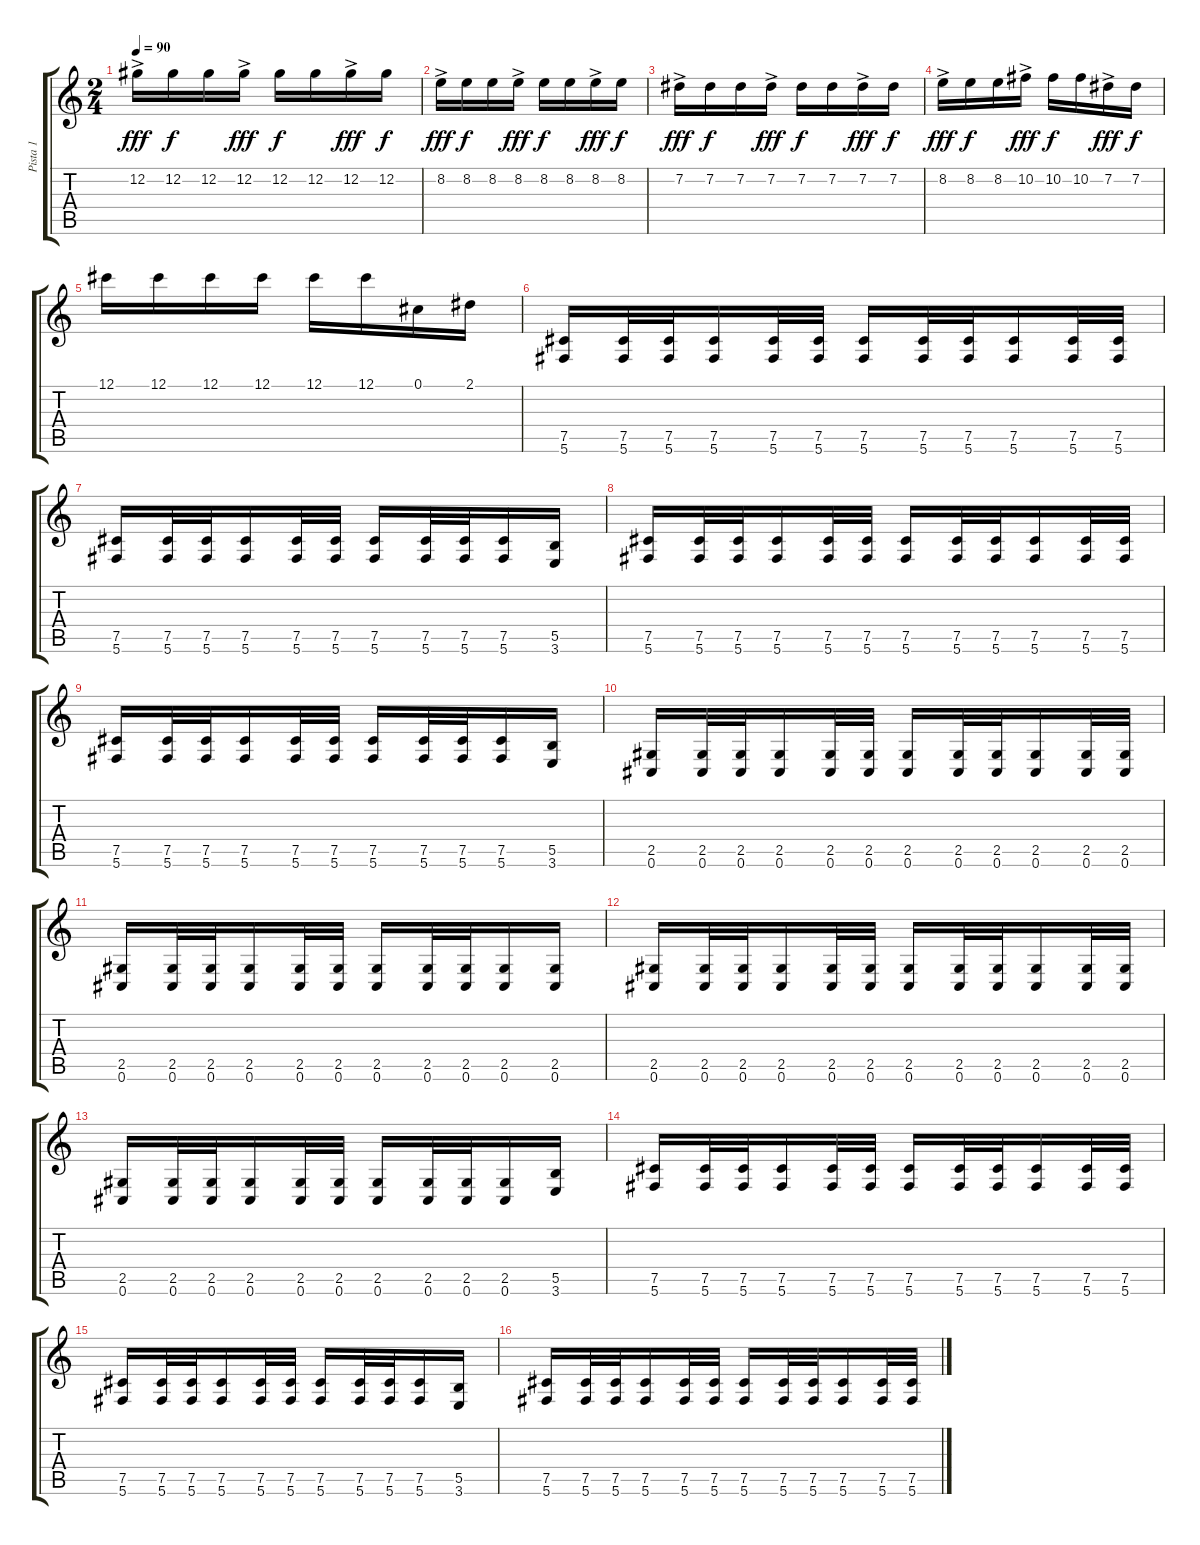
\track ("Pista 1" "Pista 1") {instrument distortionguitar}
\staff {score tabs}
\tuning (Db4 Ab3 E3 B2 Gb2 Db2) {hide}
\ts (2 4)
\tempo 90
\clef g2
\ks c
12.2{ac}.16{dy fff} 12.2.16{dy f} 12.2.16 12.2{ac}.16{dy fff} 12.2.16{dy f} 12.2.16 12.2{ac}.16{dy fff} 12.2.16{dy f} |
8.2{ac}.16{dy fff} 8.2.16{dy f} 8.2.16 8.2{ac}.16{dy fff} 8.2.16{dy f} 8.2.16 8.2{ac}.16{dy fff} 8.2.16{dy f} |
7.2{ac}.16{dy fff} 7.2.16{dy f} 7.2.16 7.2{ac}.16{dy fff} 7.2.16{dy f} 7.2.16 7.2{ac}.16{dy fff} 7.2.16{dy f} |
8.2{ac}.16{dy fff} 8.2.16{dy f} 8.2.16 10.2{ac}.16{dy fff} 10.2.16{dy f} 10.2.16 7.2{ac}.16{dy fff} 7.2.16{dy f} |
12.1.16 12.1.16 12.1.16 12.1.16 12.1.16 12.1.16 0.1.16{volume 16} 2.1.16 |
(7.5 5.6).16{volume 13} (7.5 5.6).32 (7.5 5.6).32 (7.5 5.6).16 (7.5 5.6).32 (7.5 5.6).32 (7.5 5.6).16 (7.5 5.6).32 (7.5 5.6).32 (7.5 5.6).16 (7.5 5.6).32 (7.5 5.6).32 |
(7.5 5.6).16 (7.5 5.6).32 (7.5 5.6).32 (7.5 5.6).16 (7.5 5.6).32 (7.5 5.6).32 (7.5 5.6).16 (7.5 5.6).32 (7.5 5.6).32 (7.5 5.6).16 (5.5 3.6).16 |
(7.5 5.6).16 (7.5 5.6).32 (7.5 5.6).32 (7.5 5.6).16 (7.5 5.6).32 (7.5 5.6).32 (7.5 5.6).16 (7.5 5.6).32 (7.5 5.6).32 (7.5 5.6).16 (7.5 5.6).32 (7.5 5.6).32 |
(7.5 5.6).16 (7.5 5.6).32 (7.5 5.6).32 (7.5 5.6).16 (7.5 5.6).32 (7.5 5.6).32 (7.5 5.6).16 (7.5 5.6).32 (7.5 5.6).32 (7.5 5.6).16 (5.5 3.6).16 |
(2.5 0.6).16 (2.5 0.6).32 (2.5 0.6).32 (2.5 0.6).16 (2.5 0.6).32 (2.5 0.6).32 (2.5 0.6).16 (2.5 0.6).32 (2.5 0.6).32 (2.5 0.6).16 (2.5 0.6).32 (2.5 0.6).32 |
(2.5 0.6).16 (2.5 0.6).32 (2.5 0.6).32 (2.5 0.6).16 (2.5 0.6).32 (2.5 0.6).32 (2.5 0.6).16 (2.5 0.6).32 (2.5 0.6).32 (2.5 0.6).16 (2.5 0.6).16 |
(2.5 0.6).16 (2.5 0.6).32 (2.5 0.6).32 (2.5 0.6).16 (2.5 0.6).32 (2.5 0.6).32 (2.5 0.6).16 (2.5 0.6).32 (2.5 0.6).32 (2.5 0.6).16 (2.5 0.6).32 (2.5 0.6).32 |
(2.5 0.6).16 (2.5 0.6).32 (2.5 0.6).32 (2.5 0.6).16 (2.5 0.6).32 (2.5 0.6).32 (2.5 0.6).16 (2.5 0.6).32 (2.5 0.6).32 (2.5 0.6).16 (5.5 3.6).16 |
(7.5 5.6).16 (7.5 5.6).32 (7.5 5.6).32 (7.5 5.6).16 (7.5 5.6).32 (7.5 5.6).32 (7.5 5.6).16 (7.5 5.6).32 (7.5 5.6).32 (7.5 5.6).16 (7.5 5.6).32 (7.5 5.6).32 |
(7.5 5.6).16 (7.5 5.6).32 (7.5 5.6).32 (7.5 5.6).16 (7.5 5.6).32 (7.5 5.6).32 (7.5 5.6).16 (7.5 5.6).32 (7.5 5.6).32 (7.5 5.6).16 (5.5 3.6).16 |
(7.5 5.6).16 (7.5 5.6).32 (7.5 5.6).32 (7.5 5.6).16 (7.5 5.6).32 (7.5 5.6).32 (7.5 5.6).16 (7.5 5.6).32 (7.5 5.6).32 (7.5 5.6).16 (7.5 5.6).32 (7.5 5.6).32
